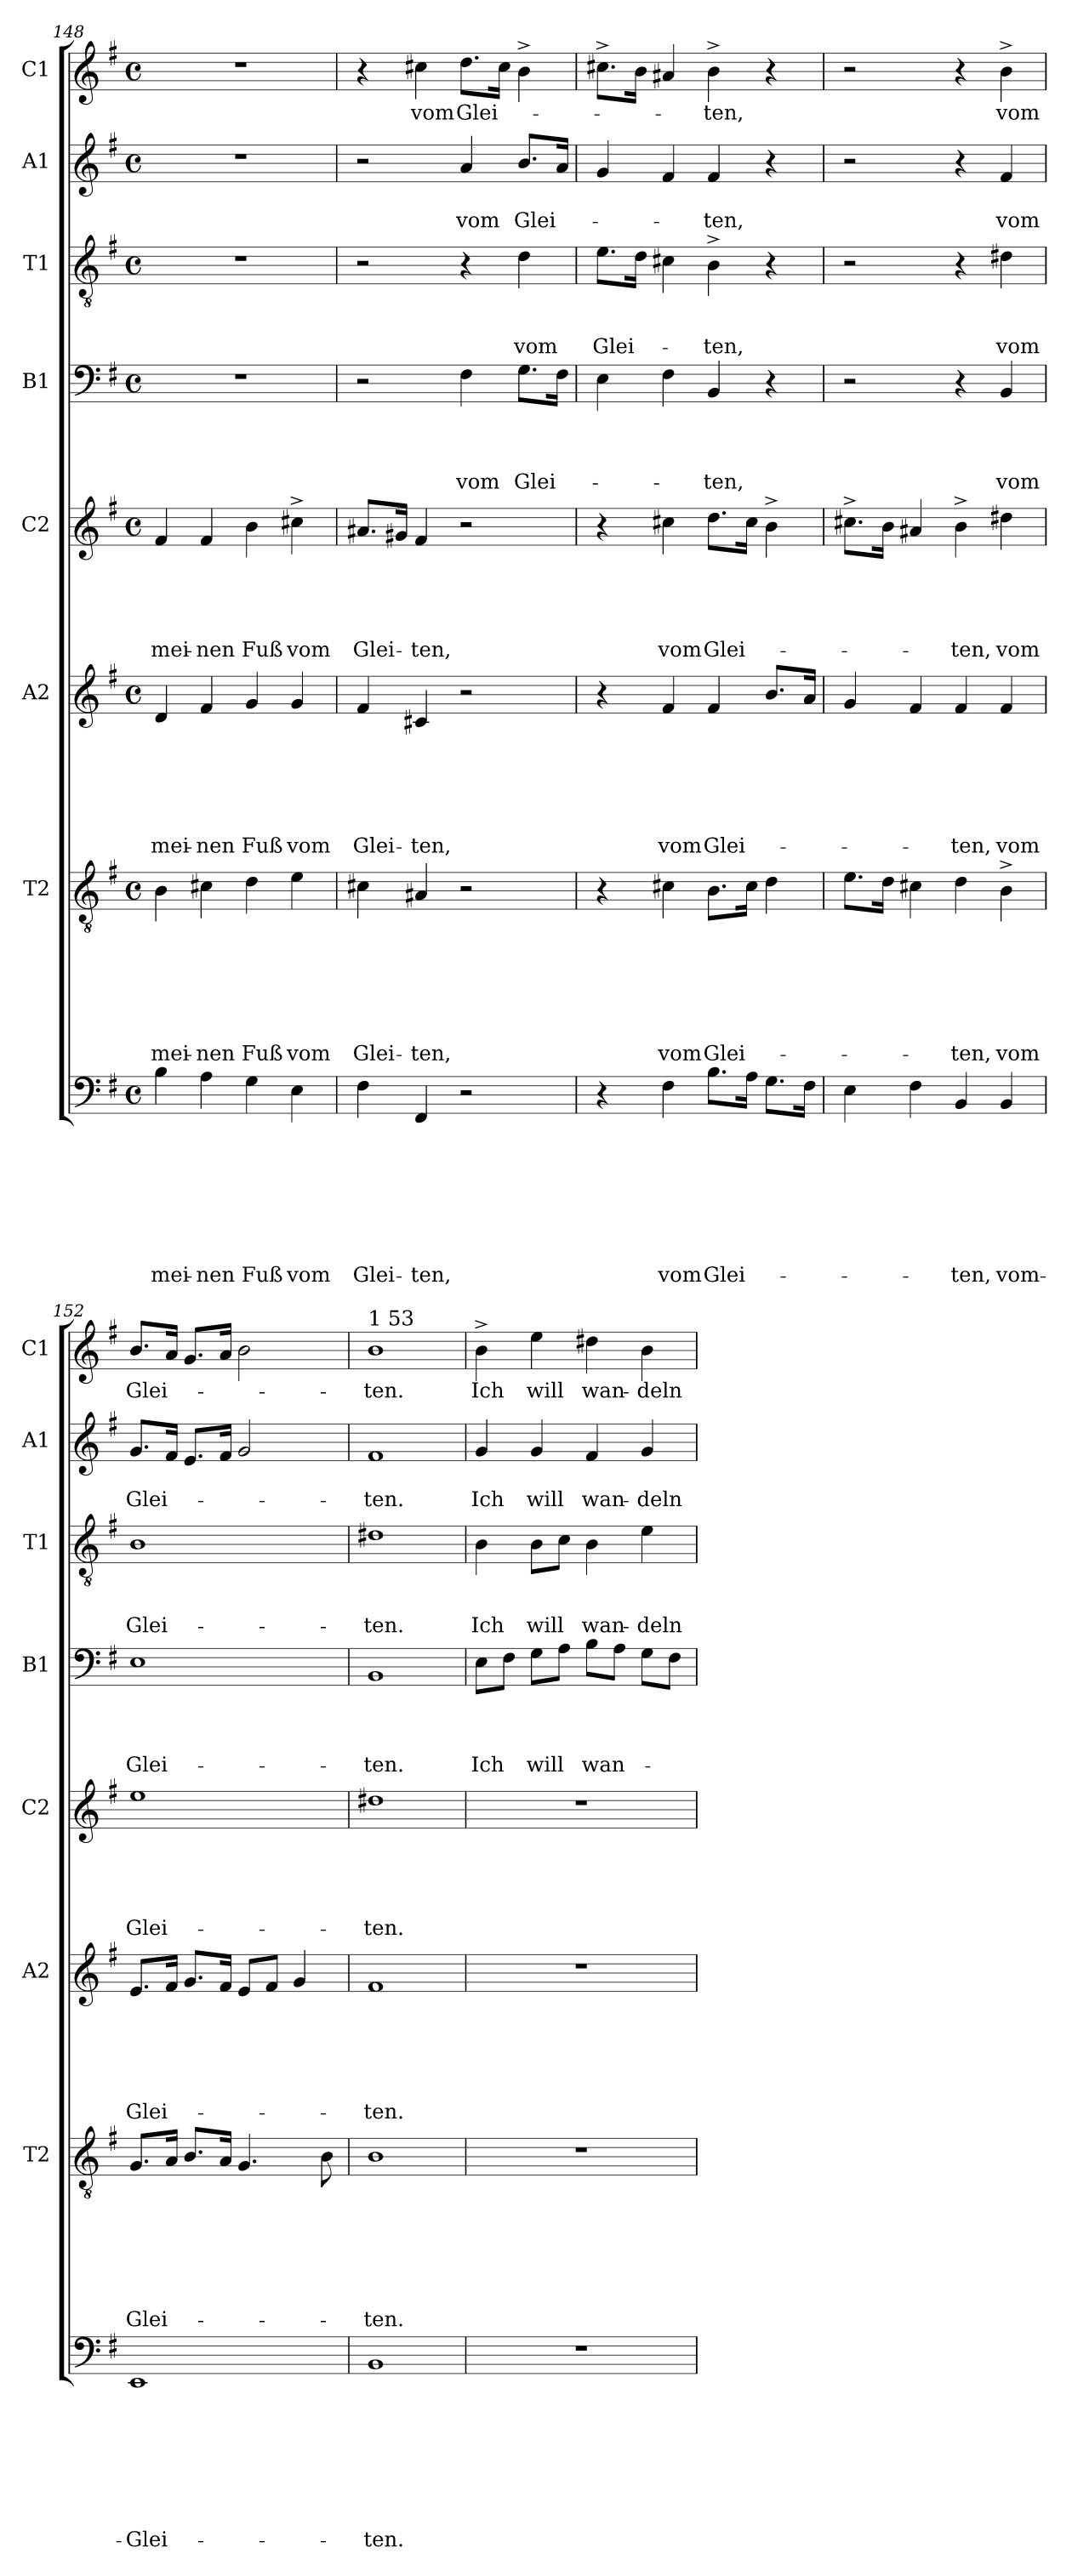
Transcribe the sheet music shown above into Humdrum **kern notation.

**kern	**text	**text	**text	**text	**text	**text	**text	**text	**kern	**text	**text	**text	**text	**text	**text	**text	**kern	**text	**text	**text	**text	**text	**text	**kern	**text	**text	**text	**text	**text	**kern	**text	**text	**text	**text	**kern	**text	**text	**text	**kern	**text	**text	**kern	**text
*part8	*part8	*part8	*part8	*part8	*part8	*part8	*part8	*part8	*part7	*part7	*part7	*part7	*part7	*part7	*part7	*part7	*part6	*part6	*part6	*part6	*part6	*part6	*part6	*part5	*part5	*part5	*part5	*part5	*part5	*part4	*part4	*part4	*part4	*part4	*part3	*part3	*part3	*part3	*part2	*part2	*part2	*part1	*part1
*staff8	*staff8	*staff8	*staff8	*staff8	*staff8	*staff8	*staff8	*staff8	*staff7	*staff7	*staff7	*staff7	*staff7	*staff7	*staff7	*staff7	*staff6	*staff6	*staff6	*staff6	*staff6	*staff6	*staff6	*staff5	*staff5	*staff5	*staff5	*staff5	*staff5	*staff4	*staff4	*staff4	*staff4	*staff4	*staff3	*staff3	*staff3	*staff3	*staff2	*staff2	*staff2	*staff1	*staff1
*	*	*	*	*	*	*	*	*	*I"T2	*	*	*	*	*	*	*	*I"A2	*	*	*	*	*	*	*I"C2	*	*	*	*	*	*I"B1	*	*	*	*	*I"T1	*	*	*	*I"A1	*	*	*I"C1	*
*	*	*	*	*	*	*	*	*	*I'T2	*	*	*	*	*	*	*	*I'A2	*	*	*	*	*	*	*I'C2	*	*	*	*	*	*I'B1	*	*	*	*	*I'T1	*	*	*	*I'A1	*	*	*I'C1	*
!!LO:PB:g=z
*clefF4	*	*	*	*	*	*	*	*	*clefGv2	*	*	*	*	*	*	*	*clefG2	*	*	*	*	*	*	*clefG2	*	*	*	*	*	*clefF4	*	*	*	*	*clefGv2	*	*	*	*clefG2	*	*	*clefG2	*
*k[f#]	*	*	*	*	*	*	*	*	*k[f#]	*	*	*	*	*	*	*	*k[f#]	*	*	*	*	*	*	*k[f#]	*	*	*	*	*	*k[f#]	*	*	*	*	*k[f#]	*	*	*	*k[f#]	*	*	*k[f#]	*
*G:	*	*	*	*	*	*	*	*	*G:	*	*	*	*	*	*	*	*G:	*	*	*	*	*	*	*G:	*	*	*	*	*	*G:	*	*	*	*	*G:	*	*	*	*G:	*	*	*G:	*
*M4/4	*	*	*	*	*	*	*	*	*M4/4	*	*	*	*	*	*	*	*M4/4	*	*	*	*	*	*	*M4/4	*	*	*	*	*	*M4/4	*	*	*	*	*M4/4	*	*	*	*M4/4	*	*	*M4/4	*
*met(c)	*	*	*	*	*	*	*	*	*met(c)	*	*	*	*	*	*	*	*met(c)	*	*	*	*	*	*	*met(c)	*	*	*	*	*	*met(c)	*	*	*	*	*met(c)	*	*	*	*met(c)	*	*	*met(c)	*
=148	=148	=148	=148	=148	=148	=148	=148	=148	=148	=148	=148	=148	=148	=148	=148	=148	=148	=148	=148	=148	=148	=148	=148	=148	=148	=148	=148	=148	=148	=148	=148	=148	=148	=148	=148	=148	=148	=148	=148	=148	=148	=148	=148
!	!	!	!	!	!	!	!	!LO:LY:b	!	!	!	!	!	!	!	!LO:LY:b	!	!	!	!	!	!	!LO:LY:b	!	!	!	!	!	!LO:LY:b	!	!	!	!	!	!	!	!	!	!	!	!	!	!
4B\	.	.	.	.	.	.	.	mei-	4B\	.	.	.	.	.	.	mei-	4d/	.	.	.	.	.	mei-	4f#/	.	.	.	.	mei-	1r	.	.	.	.	1r	.	.	.	1r	.	.	1r	.
!	!	!	!	!	!	!	!	!LO:LY:b:rj	!	!	!	!	!	!	!	!LO:LY:b:rj	!	!	!	!	!	!	!LO:LY:b:rj	!	!	!	!	!	!LO:LY:b:rj	!	!	!	!	!	!	!	!	!	!	!	!	!	!
4A\	.	.	.	.	.	.	.	-nen	4c#X\	.	.	.	.	.	.	-nen	4f#/	.	.	.	.	.	-nen	4f#/	.	.	.	.	-nen	.	.	.	.	.	.	.	.	.	.	.	.	.	.
!	!	!	!	!	!	!	!	!LO:LY:b	!	!	!	!	!	!	!	!LO:LY:b	!	!	!	!	!	!	!LO:LY:b	!	!	!	!	!	!LO:LY:b	!	!	!	!	!	!	!	!	!	!	!	!	!	!
4G\	.	.	.	.	.	.	.	Fuß	4d\	.	.	.	.	.	.	Fuß	4g/	.	.	.	.	.	Fuß	4b\	.	.	.	.	Fuß	.	.	.	.	.	.	.	.	.	.	.	.	.	.
!	!	!	!	!	!	!	!	!LO:LY:b	!	!	!	!	!	!	!	!LO:LY:b	!	!	!	!	!	!	!LO:LY:b	!	!	!	!	!	!LO:LY:b	!	!	!	!	!	!	!	!	!	!	!	!	!	!
4E\	.	.	.	.	.	.	.	vom	4e\	.	.	.	.	.	.	vom	4g/	.	.	.	.	.	vom	4cc#X^>\	.	.	.	.	vom	.	.	.	.	.	.	.	.	.	.	.	.	.	.
=149	=149	=149	=149	=149	=149	=149	=149	=149	=149	=149	=149	=149	=149	=149	=149	=149	=149	=149	=149	=149	=149	=149	=149	=149	=149	=149	=149	=149	=149	=149	=149	=149	=149	=149	=149	=149	=149	=149	=149	=149	=149	=149	=149
!	!	!	!	!	!	!	!	!LO:LY:b	!	!	!	!	!	!	!	!LO:LY:b	!	!	!	!	!	!	!LO:LY:b	!	!	!	!	!	!LO:LY:b	!	!	!	!	!	!	!	!	!	!	!	!	!	!
4F#\	.	.	.	.	.	.	.	Glei-	4c#X\	.	.	.	.	.	.	Glei-	4f#/	.	.	.	.	.	Glei-	8.a#X/L	.	.	.	.	Glei-	2r	.	.	.	.	2r	.	.	.	2r	.	.	4r	.
.	.	.	.	.	.	.	.	.	.	.	.	.	.	.	.	.	.	.	.	.	.	.	.	16g#X/Jk	.	.	.	.	.	.	.	.	.	.	.	.	.	.	.	.	.	.	.
!	!	!	!	!	!	!	!	!LO:LY:b	!	!	!	!	!	!	!	!LO:LY:b	!	!	!	!	!	!	!LO:LY:b	!	!	!	!	!	!LO:LY:b	!	!	!	!	!	!	!	!	!	!	!	!	!	!LO:LY:b
4FF#/	.	.	.	.	.	.	.	-ten,	4A#X/	.	.	.	.	.	.	-ten,	4c#X/	.	.	.	.	.	-ten,	4f#/	.	.	.	.	-ten,	.	.	.	.	.	.	.	.	.	.	.	.	4cc#X\	vom
!	!	!	!	!	!	!	!	!	!	!	!	!	!	!	!	!	!	!	!	!	!	!	!	!	!	!	!	!	!	!	!	!	!	!LO:LY:b	!	!	!	!	!	!	!LO:LY:b	!	!LO:LY:b
2r	.	.	.	.	.	.	.	.	2r	.	.	.	.	.	.	.	2r	.	.	.	.	.	.	2r	.	.	.	.	.	4F#\	.	.	.	vom	4r	.	.	.	4a/	.	vom	8.dd\L	Glei-
.	.	.	.	.	.	.	.	.	.	.	.	.	.	.	.	.	.	.	.	.	.	.	.	.	.	.	.	.	.	.	.	.	.	.	.	.	.	.	.	.	.	16cc#\Jk	.
!	!	!	!	!	!	!	!	!	!	!	!	!	!	!	!	!	!	!	!	!	!	!	!	!	!	!	!	!	!	!	!	!	!	!LO:LY:b	!	!	!	!LO:LY:b	!	!	!LO:LY:b	!	!
.	.	.	.	.	.	.	.	.	.	.	.	.	.	.	.	.	.	.	.	.	.	.	.	.	.	.	.	.	.	8.G\L	.	.	.	Glei-	4d\	.	.	vom	8.b/L	.	Glei-	4b^>\	.
.	.	.	.	.	.	.	.	.	.	.	.	.	.	.	.	.	.	.	.	.	.	.	.	.	.	.	.	.	.	16F#\Jk	.	.	.	.	.	.	.	.	16a/Jk	.	.	.	.
=150	=150	=150	=150	=150	=150	=150	=150	=150	=150	=150	=150	=150	=150	=150	=150	=150	=150	=150	=150	=150	=150	=150	=150	=150	=150	=150	=150	=150	=150	=150	=150	=150	=150	=150	=150	=150	=150	=150	=150	=150	=150	=150	=150
!	!	!	!	!	!	!	!	!	!	!	!	!	!	!	!	!	!	!	!	!	!	!	!	!	!	!	!	!	!	!	!	!	!	!	!	!	!	!LO:LY:b	!	!	!	!	!
4r	.	.	.	.	.	.	.	.	4r	.	.	.	.	.	.	.	4r	.	.	.	.	.	.	4r	.	.	.	.	.	4E\	.	.	.	.	8.e\L	.	.	Glei-	4g/	.	.	8.cc#X^>\L	.
.	.	.	.	.	.	.	.	.	.	.	.	.	.	.	.	.	.	.	.	.	.	.	.	.	.	.	.	.	.	.	.	.	.	.	16d\Jk	.	.	.	.	.	.	16b\Jk	.
!	!	!	!	!	!	!	!	!LO:LY:b	!	!	!	!	!	!	!	!LO:LY:b	!	!	!	!	!	!	!LO:LY:b	!	!	!	!	!	!LO:LY:b	!	!	!	!	!	!	!	!	!	!	!	!	!	!
4F#\	.	.	.	.	.	.	.	vom	4c#X\	.	.	.	.	.	.	vom	4f#/	.	.	.	.	.	vom	4cc#X\	.	.	.	.	vom	4F#\	.	.	.	.	4c#X\	.	.	.	4f#/	.	.	4a#X/	.
!	!	!	!	!	!	!	!	!LO:LY:b	!	!	!	!	!	!	!	!LO:LY:b	!	!	!	!	!	!	!LO:LY:b	!	!	!	!	!	!LO:LY:b	!	!	!	!	!LO:LY:b	!	!	!	!LO:LY:b	!	!	!LO:LY:b	!	!LO:LY:b
8.B\L	.	.	.	.	.	.	.	Glei-	8.B\L	.	.	.	.	.	.	Glei-	4f#/	.	.	.	.	.	Glei-	8.dd\L	.	.	.	.	Glei-	4BB/	.	.	.	-ten,	4B^>\	.	.	-ten,	4f#/	.	-ten,	4b^>\	-ten,
16A\Jk	.	.	.	.	.	.	.	.	16c#\Jk	.	.	.	.	.	.	.	.	.	.	.	.	.	.	16cc#\Jk	.	.	.	.	.	.	.	.	.	.	.	.	.	.	.	.	.	.	.
8.G\L	.	.	.	.	.	.	.	.	4d\	.	.	.	.	.	.	.	8.b/L	.	.	.	.	.	.	4b^>\	.	.	.	.	.	4r	.	.	.	.	4r	.	.	.	4r	.	.	4r	.
16F#\Jk	.	.	.	.	.	.	.	.	.	.	.	.	.	.	.	.	16a/Jk	.	.	.	.	.	.	.	.	.	.	.	.	.	.	.	.	.	.	.	.	.	.	.	.	.	.
=151	=151	=151	=151	=151	=151	=151	=151	=151	=151	=151	=151	=151	=151	=151	=151	=151	=151	=151	=151	=151	=151	=151	=151	=151	=151	=151	=151	=151	=151	=151	=151	=151	=151	=151	=151	=151	=151	=151	=151	=151	=151	=151	=151
4E\	.	.	.	.	.	.	.	.	8.e\L	.	.	.	.	.	.	.	4g/	.	.	.	.	.	.	8.cc#X^>\L	.	.	.	.	.	2r	.	.	.	.	2r	.	.	.	2r	.	.	2r	.
.	.	.	.	.	.	.	.	.	16d\Jk	.	.	.	.	.	.	.	.	.	.	.	.	.	.	16b\Jk	.	.	.	.	.	.	.	.	.	.	.	.	.	.	.	.	.	.	.
4F#\	.	.	.	.	.	.	.	.	4c#X\	.	.	.	.	.	.	.	4f#/	.	.	.	.	.	.	4a#X/	.	.	.	.	.	.	.	.	.	.	.	.	.	.	.	.	.	.	.
!	!	!	!	!	!	!	!	!LO:LY:b	!	!	!	!	!	!	!	!LO:LY:b	!	!	!	!	!	!	!LO:LY:b	!	!	!	!	!	!LO:LY:b	!	!	!	!	!	!	!	!	!	!	!	!	!	!
4BB/	.	.	.	.	.	.	.	-ten,	4d\	.	.	.	.	.	.	-ten,	4f#/	.	.	.	.	.	-ten,	4b^>\	.	.	.	.	-ten,	4r	.	.	.	.	4r	.	.	.	4r	.	.	4r	.
!	!	!	!	!	!	!	!	!LO:LY:b	!	!	!	!	!	!	!	!LO:LY:b	!	!	!	!	!	!	!LO:LY:b	!	!	!	!	!	!LO:LY:b	!	!	!	!	!LO:LY:b	!	!	!	!LO:LY:b	!	!	!LO:LY:b	!	!LO:LY:b
4BB/	.	.	.	.	.	.	.	vom-	4B^>\	.	.	.	.	.	.	vom	4f#/	.	.	.	.	.	vom	4dd#X\	.	.	.	.	vom	4BB/	.	.	.	vom	4d#X\	.	.	vom	4f#/	.	vom	4b^>\	vom
=152	=152	=152	=152	=152	=152	=152	=152	=152	=152	=152	=152	=152	=152	=152	=152	=152	=152	=152	=152	=152	=152	=152	=152	=152	=152	=152	=152	=152	=152	=152	=152	=152	=152	=152	=152	=152	=152	=152	=152	=152	=152	=152	=152
!	!	!	!	!	!	!	!	!LO:LY:b	!	!	!	!	!	!	!	!LO:LY:b	!	!	!	!	!	!	!LO:LY:b	!	!	!	!	!	!LO:LY:b	!	!	!	!	!LO:LY:b	!	!	!	!LO:LY:b	!	!	!LO:LY:b	!	!LO:LY:b
1EE	.	.	.	.	.	.	.	-Glei-	8.G/L	.	.	.	.	.	.	Glei-	8.e/L	.	.	.	.	.	Glei-	1ee	.	.	.	.	Glei-	1E	.	.	.	Glei-	1B	.	.	Glei-	8.g/L	.	Glei-	8.b/L	Glei-
.	.	.	.	.	.	.	.	.	16A/Jk	.	.	.	.	.	.	.	16f#/Jk	.	.	.	.	.	.	.	.	.	.	.	.	.	.	.	.	.	.	.	.	.	16f#/Jk	.	.	16a/Jk	.
.	.	.	.	.	.	.	.	.	8.B/L	.	.	.	.	.	.	.	8.g/L	.	.	.	.	.	.	.	.	.	.	.	.	.	.	.	.	.	.	.	.	.	8.e/L	.	.	8.g/L	.
.	.	.	.	.	.	.	.	.	16A/Jk	.	.	.	.	.	.	.	16f#/Jk	.	.	.	.	.	.	.	.	.	.	.	.	.	.	.	.	.	.	.	.	.	16f#/Jk	.	.	16a/Jk	.
.	.	.	.	.	.	.	.	.	4.G/	.	.	.	.	.	.	.	8e/L	.	.	.	.	.	.	.	.	.	.	.	.	.	.	.	.	.	.	.	.	.	2g/	.	.	2b\	.
.	.	.	.	.	.	.	.	.	.	.	.	.	.	.	.	.	8f#/J	.	.	.	.	.	.	.	.	.	.	.	.	.	.	.	.	.	.	.	.	.	.	.	.	.	.
.	.	.	.	.	.	.	.	.	.	.	.	.	.	.	.	.	4g/	.	.	.	.	.	.	.	.	.	.	.	.	.	.	.	.	.	.	.	.	.	.	.	.	.	.
.	.	.	.	.	.	.	.	.	8B\	.	.	.	.	.	.	.	.	.	.	.	.	.	.	.	.	.	.	.	.	.	.	.	.	.	.	.	.	.	.	.	.	.	.
!!LO:LB:g=z
=153	=153	=153	=153	=153	=153	=153	=153	=153	=153	=153	=153	=153	=153	=153	=153	=153	=153	=153	=153	=153	=153	=153	=153	=153	=153	=153	=153	=153	=153	=153	=153	=153	=153	=153	=153	=153	=153	=153	=153	=153	=153	=153	=153
!	!	!	!	!	!	!	!	!	!	!	!	!	!	!	!	!	!	!	!	!	!	!	!	!	!	!	!	!	!	!	!	!	!	!	!	!	!	!	!	!	!	!LO:TX:a:t=1 53	!
!	!	!	!	!	!	!	!	!LO:LY:b	!	!	!	!	!	!	!	!LO:LY:b	!	!	!	!	!	!	!LO:LY:b	!	!	!	!	!	!LO:LY:b	!	!	!	!	!LO:LY:b	!	!	!	!LO:LY:b	!	!	!LO:LY:b	!	!LO:LY:b
1BB	.	.	.	.	.	.	.	-ten.	1B	.	.	.	.	.	.	-ten.	1f#	.	.	.	.	.	-ten.	1dd#X	.	.	.	.	-ten.	1BB	.	.	.	-ten.	1d#X	.	.	-ten.	1f#	.	-ten.	1b	-ten.
=154	=154	=154	=154	=154	=154	=154	=154	=154	=154	=154	=154	=154	=154	=154	=154	=154	=154	=154	=154	=154	=154	=154	=154	=154	=154	=154	=154	=154	=154	=154	=154	=154	=154	=154	=154	=154	=154	=154	=154	=154	=154	=154	=154
!	!	!	!	!	!	!	!	!	!	!	!	!	!	!	!	!	!	!	!	!	!	!	!	!	!	!	!	!	!	!	!	!	!	!LO:LY:b	!	!	!	!LO:LY:b	!	!	!LO:LY:b	!	!LO:LY:b
1r	.	.	.	.	.	.	.	.	1r	.	.	.	.	.	.	.	1r	.	.	.	.	.	.	1r	.	.	.	.	.	8E\L	.	.	.	Ich	4B\	.	.	Ich	4g/	.	Ich	4b^>\	Ich
.	.	.	.	.	.	.	.	.	.	.	.	.	.	.	.	.	.	.	.	.	.	.	.	.	.	.	.	.	.	8F#\J	.	.	.	.	.	.	.	.	.	.	.	.	.
!	!	!	!	!	!	!	!	!	!	!	!	!	!	!	!	!	!	!	!	!	!	!	!	!	!	!	!	!	!	!	!	!	!	!LO:LY:b	!	!	!	!LO:LY:b	!	!	!LO:LY:b	!	!LO:LY:b
.	.	.	.	.	.	.	.	.	.	.	.	.	.	.	.	.	.	.	.	.	.	.	.	.	.	.	.	.	.	8G\L	.	.	.	will	8B\L	.	.	will	4g/	.	will	4ee\	will
.	.	.	.	.	.	.	.	.	.	.	.	.	.	.	.	.	.	.	.	.	.	.	.	.	.	.	.	.	.	8A\J	.	.	.	.	8c\J	.	.	.	.	.	.	.	.
!	!	!	!	!	!	!	!	!	!	!	!	!	!	!	!	!	!	!	!	!	!	!	!	!	!	!	!	!	!	!	!	!	!	!LO:LY:b	!	!	!	!LO:LY:b	!	!	!LO:LY:b	!	!LO:LY:b
.	.	.	.	.	.	.	.	.	.	.	.	.	.	.	.	.	.	.	.	.	.	.	.	.	.	.	.	.	.	8B\L	.	.	.	wan-	4B\	.	.	wan-	4f#/	.	wan-	4dd#X\	wan-
.	.	.	.	.	.	.	.	.	.	.	.	.	.	.	.	.	.	.	.	.	.	.	.	.	.	.	.	.	.	8A\J	.	.	.	.	.	.	.	.	.	.	.	.	.
!	!	!	!	!	!	!	!	!	!	!	!	!	!	!	!	!	!	!	!	!	!	!	!	!	!	!	!	!	!	!	!	!	!	!	!	!	!	!LO:LY:b:rj	!	!	!LO:LY:b:rj	!	!LO:LY:b:rj
.	.	.	.	.	.	.	.	.	.	.	.	.	.	.	.	.	.	.	.	.	.	.	.	.	.	.	.	.	.	8G\L	.	.	.	.	4e\	.	.	-deln	4g/	.	-deln	4b\	-deln
.	.	.	.	.	.	.	.	.	.	.	.	.	.	.	.	.	.	.	.	.	.	.	.	.	.	.	.	.	.	8F#\J	.	.	.	.	.	.	.	.	.	.	.	.	.
=	=	=	=	=	=	=	=	=	=	=	=	=	=	=	=	=	=	=	=	=	=	=	=	=	=	=	=	=	=	=	=	=	=	=	=	=	=	=	=	=	=	=	=
*-	*-	*-	*-	*-	*-	*-	*-	*-	*-	*-	*-	*-	*-	*-	*-	*-	*-	*-	*-	*-	*-	*-	*-	*-	*-	*-	*-	*-	*-	*-	*-	*-	*-	*-	*-	*-	*-	*-	*-	*-	*-	*-	*-
